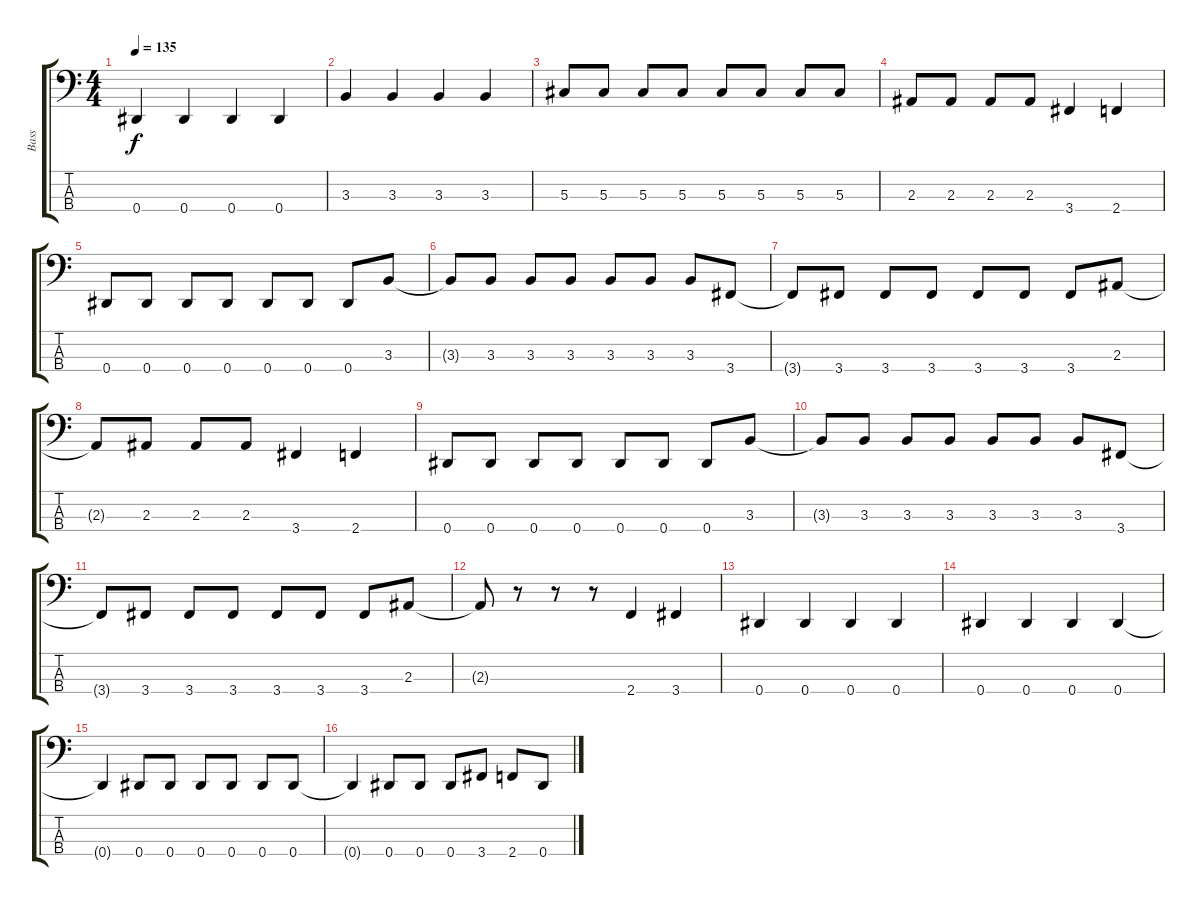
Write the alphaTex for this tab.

\track ("Bass" "Bass") {instrument electricbassfinger}
\staff {score tabs}
\tuning (Gb2 Db2 Ab1 Eb1) {hide}
\ts (4 4)
\tempo 135
\clef f4
\ks c
0.4.4{dy f} 0.4.4 0.4.4 0.4.4 |
3.3.4 3.3.4 3.3.4 3.3.4 |
5.3.8 5.3.8 5.3.8 5.3.8 5.3.8 5.3.8 5.3.8 5.3.8 |
2.3.8 2.3.8 2.3.8 2.3.8 3.4.4 2.4.4 |
0.4.8 0.4.8 0.4.8 0.4.8 0.4.8 0.4.8 0.4.8 3.3.8 |
3.3{t}.8 3.3.8 3.3.8 3.3.8 3.3.8 3.3.8 3.3.8 3.4.8 |
3.4{t}.8 3.4.8 3.4.8 3.4.8 3.4.8 3.4.8 3.4.8 2.3.8 |
2.3{t}.8 2.3.8 2.3.8 2.3.8 3.4.4 2.4.4 |
0.4.8 0.4.8 0.4.8 0.4.8 0.4.8 0.4.8 0.4.8 3.3.8 |
3.3{t}.8 3.3.8 3.3.8 3.3.8 3.3.8 3.3.8 3.3.8 3.4.8 |
3.4{t}.8 3.4.8 3.4.8 3.4.8 3.4.8 3.4.8 3.4.8 2.3.8 |
2.3{t}.8 r.8 r.8 r.8 2.4.4 3.4.4 |
0.4.4 0.4.4 0.4.4 0.4.4 |
0.4.4 0.4.4 0.4.4 0.4.4 |
0.4{t}.4 0.4.8 0.4.8 0.4.8 0.4.8 0.4.8 0.4.8 |
0.4{t}.4 0.4.8 0.4.8 0.4.8 3.4.8 2.4.8 0.4.8
